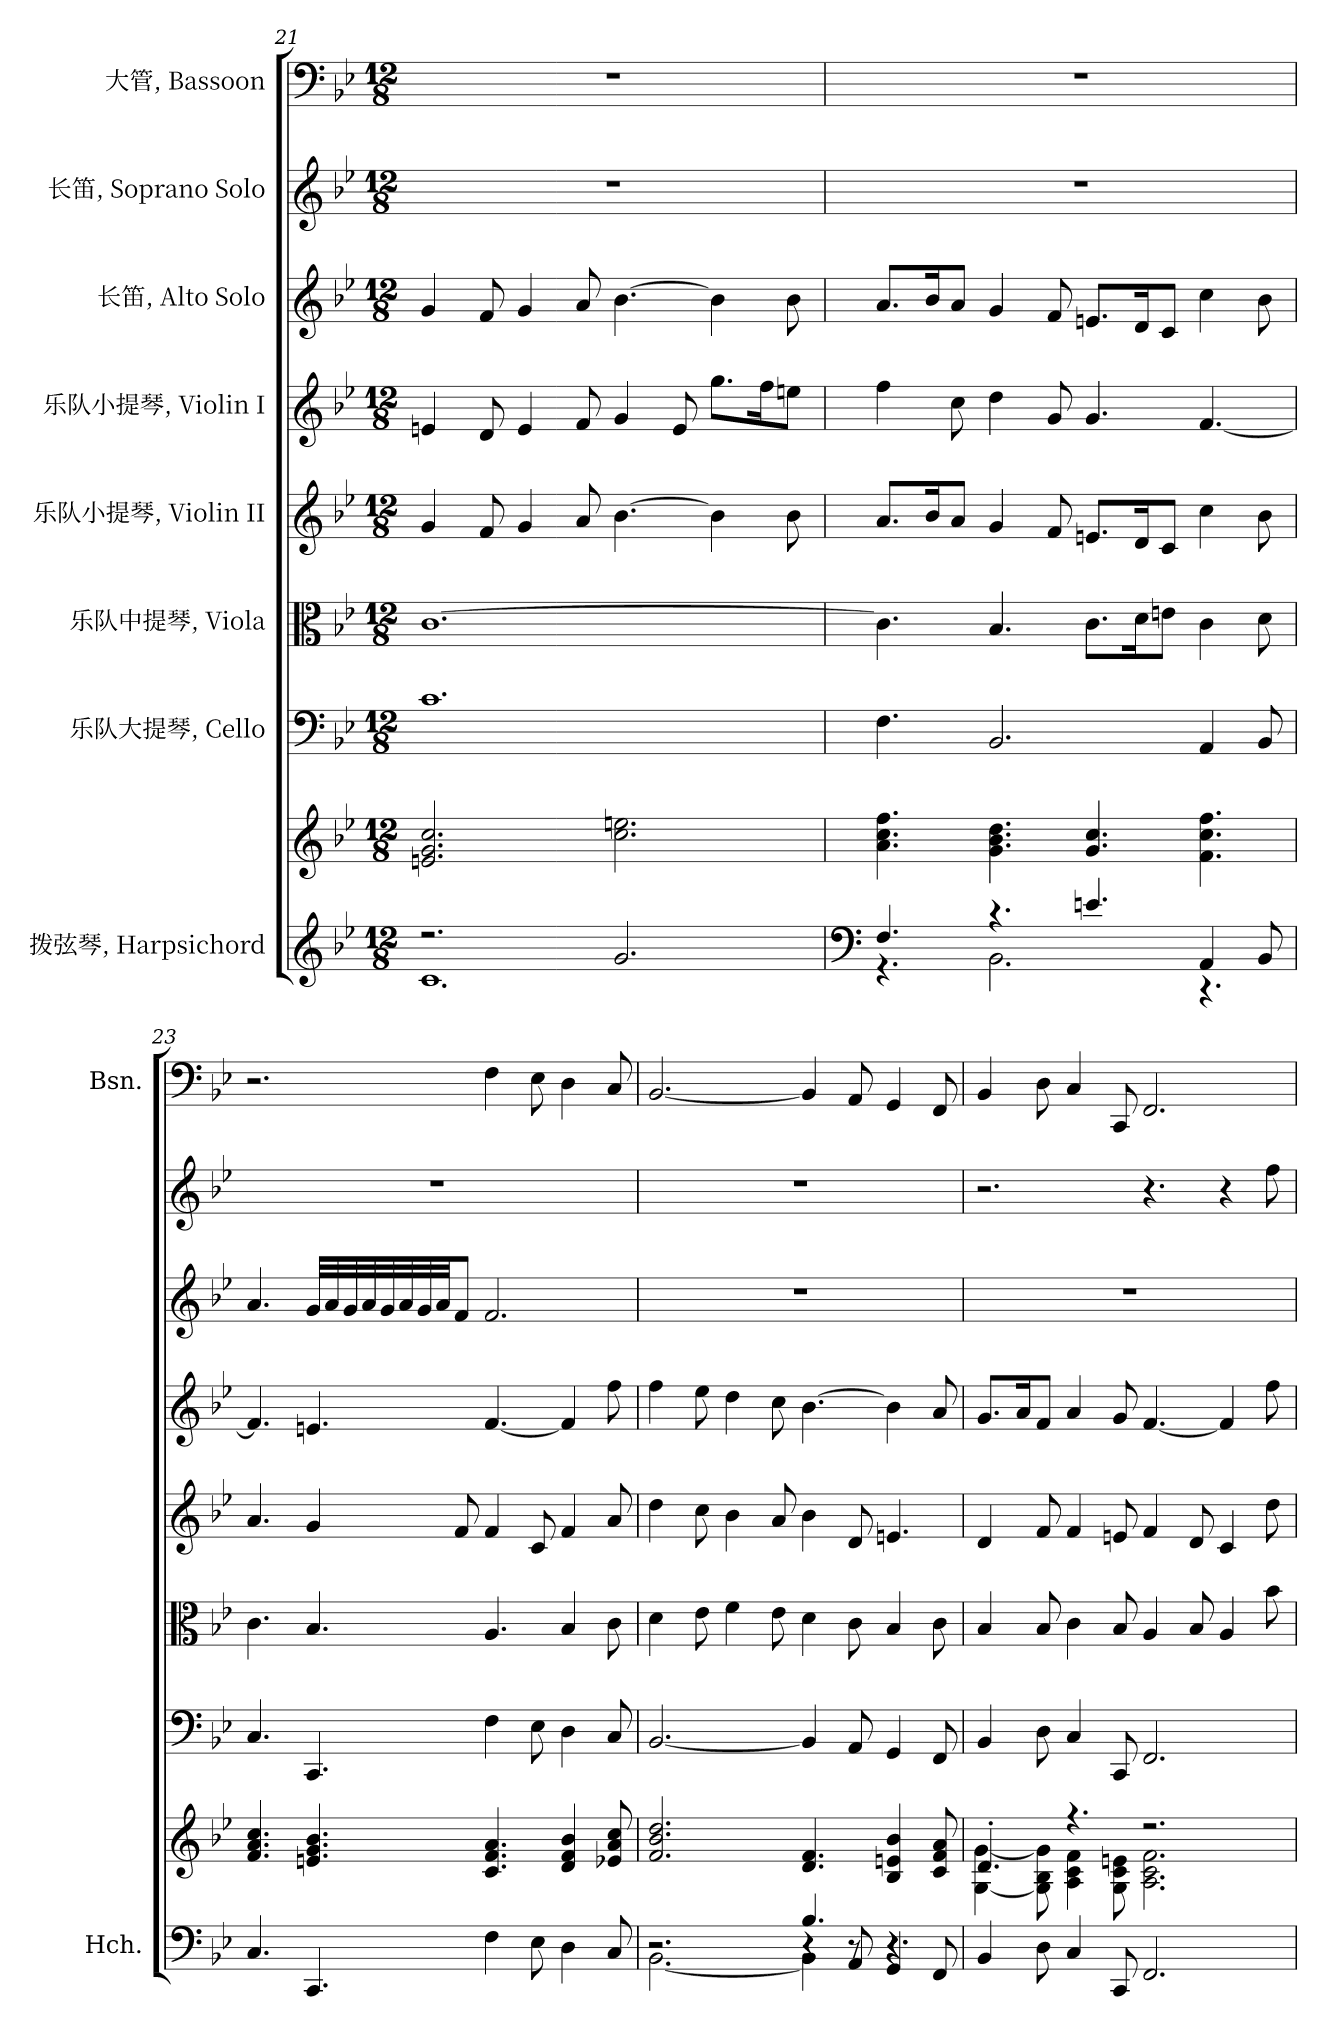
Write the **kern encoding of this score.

**kern	**kern	**kern	**kern	**kern	**kern	**kern	**kern	**kern
*part8	*part8	*part7	*part6	*part5	*part4	*part3	*part2	*part1
*staff9	*staff8	*staff7	*staff6	*staff5	*staff4	*staff3	*staff2	*staff1
*I"拨弦琴, Harpsichord	*	*I"乐队大提琴, Cello	*I"乐队中提琴, Viola	*I"乐队小提琴, Violin II	*I"乐队小提琴, Violin I	*I"长笛, Alto Solo	*I"长笛, Soprano Solo	*I"大管, Bassoon
*I'Hch.	*	*	*	*	*	*	*	*I'Bsn.
!!LO:PB:g=z
*clefG2	*clefG2	*clefF4	*clefC3	*clefG2	*clefG2	*clefG2	*clefG2	*clefF4
*k[b-e-]	*k[b-e-]	*k[b-e-]	*k[b-e-]	*k[b-e-]	*k[b-e-]	*k[b-e-]	*k[b-e-]	*k[b-e-]
*M12/8	*M12/8	*M12/8	*M12/8	*M12/8	*M12/8	*M12/8	*M12/8	*M12/8
=21	=21	=21	=21	=21	=21	=21	=21	=21
*^	*	*	*	*	*	*	*	*
2.r	1.c	2.en/ 2.g/ 2.cc/	1.c	[1.c	4g/	4en/	4g/	1.r	1.r
.	.	.	.	.	8f/	8d/	8f/	.	.
.	.	.	.	.	4g/	4e/	4g/	.	.
.	.	.	.	.	8a/	8f/	8a/	.	.
2.g/	.	2.cc\ 2.een\	.	.	[4.b-\	4g/	[4.b-\	.	.
.	.	.	.	.	.	8e/	.	.	.
.	.	.	.	.	4b-\]	8.gg\L	4b-\]	.	.
.	.	.	.	.	.	16ff\K	.	.	.
.	.	.	.	.	8b-\	8een\J	8b-\	.	.
=22	=22	=22	=22	=22	=22	=22	=22	=22	=22
*clefF4	*	*	*	*	*	*	*	*	*
4.F/	4.r	4.a\ 4.cc\ 4.ff\	4.F\	4.c\]	8.a/L	4ff\	8.a/L	1.r	1.r
.	.	.	.	.	16b-/K	.	16b-/K	.	.
.	.	.	.	.	8a/J	8cc\	8a/J	.	.
4.r	2.BB-\	4.g\ 4.b-\ 4.dd\	2.BB-/	4.B-/	4g/	4dd\	4g/	.	.
.	.	.	.	.	8f/	8g/	8f/	.	.
4.en/	.	4.g/ 4.cc/	.	8.c\L	8.en/L	4.g/	8.en/L	.	.
.	.	.	.	16d\K	16d/K	.	16d/K	.	.
.	.	.	.	8en\J	8c/J	.	8c/J	.	.
4AA/	4.r	4.f\ 4.cc\ 4.ff\	4AA/	4c\	4cc\	[4.f/	4cc\	.	.
8BB-/	.	.	8BB-/	8d\	8b-\	.	8b-\	.	.
*v	*v	*	*	*	*	*	*	*	*
!!LO:PB:g=z
=23	=23	=23	=23	=23	=23	=23	=23	=23
4.C/	4.f/ 4.a/ 4.cc/	4.C/	4.c\	4.a/	4.f/]	4.a/	1.r	2.r
4.CC/	4.en/ 4.g/ 4.b-/	4.CC/	4.B-/	4g/	4.en/	32g/LLL	.	.
.	.	.	.	.	.	32a/	.	.
.	.	.	.	.	.	32g/	.	.
.	.	.	.	.	.	32a/	.	.
.	.	.	.	.	.	32g/	.	.
.	.	.	.	.	.	32a/	.	.
.	.	.	.	.	.	32g/	.	.
.	.	.	.	.	.	32a/JJ	.	.
.	.	.	.	8f/	.	8f/J	.	.
4F\	4.c/ 4.f/ 4.a/	4F\	4.A/	4f/	[4.f/	2.f/	.	4F\
8E-\	.	8E-\	.	8c/	.	.	.	8E-\
4D\	4d/ 4f/ 4b-/	4D\	4B-/	4f/	4f/]	.	.	4D\
8C/	8e-X/ 8a/ 8cc/	8C/	8c\	8a/	8ff\	.	.	8C/
=24	=24	=24	=24	=24	=24	=24	=24	=24
*^	*	*	*	*	*	*	*	*
*	*^	*	*	*	*	*	*	*	*
2.r	[2.BB-\	2.r	2.f/ 2.b-/ 2.dd/	[2.BB-/	4d\	4dd\	4ff\	1.r	1.r	[2.BB-/
.	.	.	.	.	8e-\	8cc\	8ee-\	.	.	.
.	.	.	.	.	4f\	4b-\	4dd\	.	.	.
.	.	.	.	.	8e-\	8a/	8cc\	.	.	.
4.B-/	4BB-\]	4r	4.d/ 4.f/	4BB-/]	4d\	4b-\	[4.b-\	.	.	4BB-/]
.	8r	8AA/	.	8AA/	8c\	8d/	.	.	.	8AA/
4.r	4.r	4GG/	4B-/ 4en/ 4b-/	4GG/	4B-/	4.en/	4b-\]	.	.	4GG/
.	.	8FF/	8c/ 8f/ 8a/	8FF/	8c\	.	8a/	.	.	8FF/
*v	*v	*v	*	*	*	*	*	*	*	*
=25	=25	=25	=25	=25	=25	=25	=25	=25
*	*^	*	*	*	*	*	*	*
4BB-/	4.d'/	[4G\ [4g\	4BB-/	4B-/	4d/	8.g/L	1.r	2.r	4BB-/
.	.	.	.	.	.	16a/K	.	.	.
8D\	.	8G\] 8B-\ 8g\]	8D\	8B-/	8f/	8f/J	.	.	8D\
4C/	4.r	4A\ 4c\ 4f\	4C/	4c\	4f/	4a/	.	.	4C/
8CC/	.	8G\ 8c\ 8en\	8CC/	8B-/	8en/	8g/	.	.	8CC/
2.FF/	2.r	2.A\ 2.c\ 2.f\	2.FF/	4A/	4f/	[4.f/	.	4.r	2.FF/
.	.	.	.	8B-/	8d/	.	.	.	.
.	.	.	.	4A/	4c/	4f/]	.	4r	.
.	.	.	.	8b-\	8dd\	8ff\	.	8ff\	.
*	*v	*v	*	*	*	*	*	*	*
=	=	=	=	=	=	=	=	=
*-	*-	*-	*-	*-	*-	*-	*-	*-
